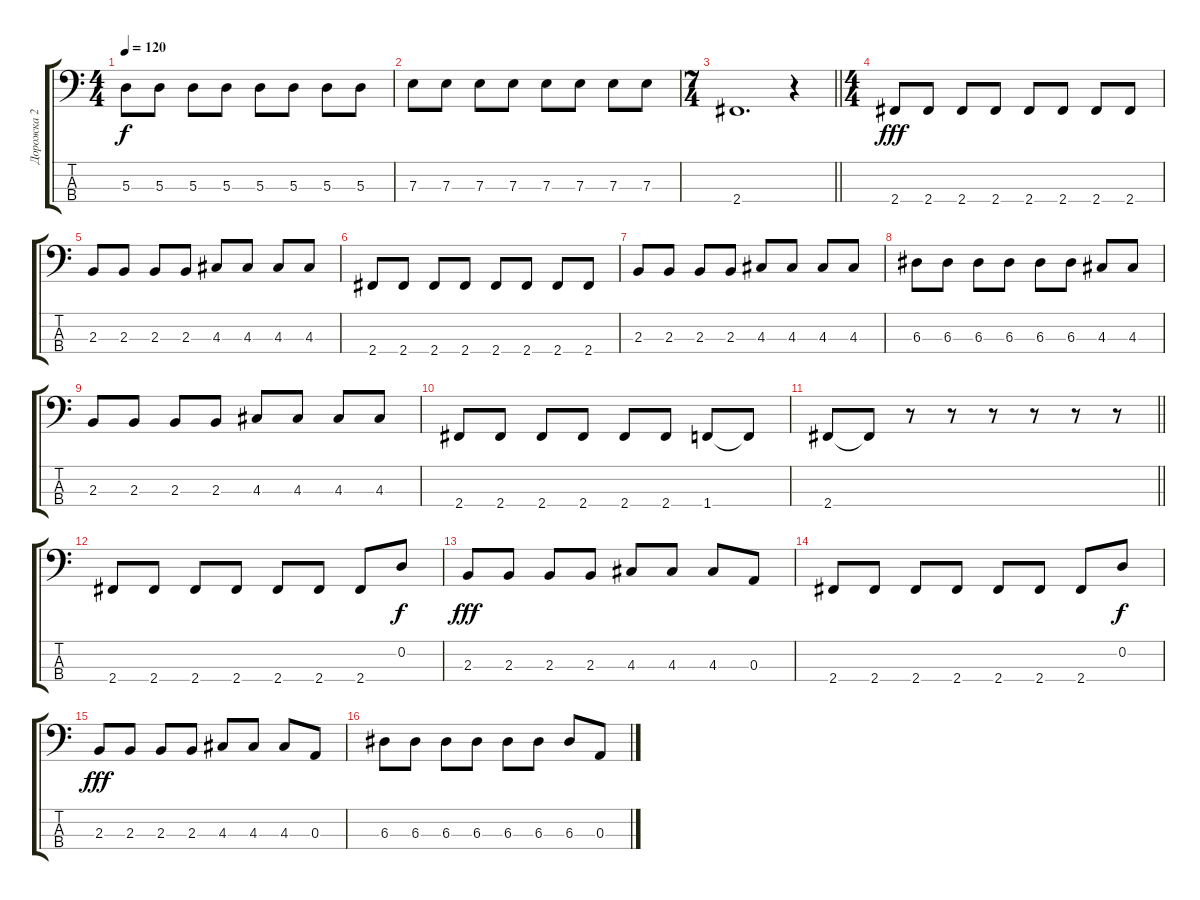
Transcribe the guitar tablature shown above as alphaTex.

\track ("Дорожка 2" "Дорожка 2") {instrument electricbassfinger}
\staff {score tabs}
\tuning (G2 D2 A1 E1) {hide}
\ts (4 4)
\tempo 120
\clef f4
\ks c
5.3.8{dy f} 5.3.8 5.3.8 5.3.8 5.3.8 5.3.8 5.3.8 5.3.8 |
7.3.8 7.3.8 7.3.8 7.3.8 7.3.8 7.3.8 7.3.8 7.3.8 |
\ts (7 4)
\barLineRight lightlight
2.4.1{d} r.4 |
\ts (4 4)
2.4.8{dy fff} 2.4.8 2.4.8 2.4.8 2.4.8 2.4.8 2.4.8 2.4.8 |
2.3.8 2.3.8 2.3.8 2.3.8 4.3.8 4.3.8 4.3.8 4.3.8 |
2.4.8 2.4.8 2.4.8 2.4.8 2.4.8 2.4.8 2.4.8 2.4.8 |
2.3.8 2.3.8 2.3.8 2.3.8 4.3.8 4.3.8 4.3.8 4.3.8 |
6.3.8 6.3.8 6.3.8 6.3.8 6.3.8 6.3.8 4.3.8 4.3.8 |
2.3.8 2.3.8 2.3.8 2.3.8 4.3.8 4.3.8 4.3.8 4.3.8 |
2.4.8 2.4.8 2.4.8 2.4.8 2.4.8 2.4.8 1.4.8 1.4{t}.8 |
\barLineRight lightlight
2.4.8 2.4{t}.8 r.8 r.8 r.8 r.8 r.8 r.8 |
2.4.8 2.4.8 2.4.8 2.4.8 2.4.8 2.4.8 2.4.8 0.2.8{dy f} |
2.3.8{dy fff} 2.3.8 2.3.8 2.3.8 4.3.8 4.3.8 4.3.8 0.3.8 |
2.4.8 2.4.8 2.4.8 2.4.8 2.4.8 2.4.8 2.4.8 0.2.8{dy f} |
2.3.8{dy fff} 2.3.8 2.3.8 2.3.8 4.3.8 4.3.8 4.3.8 0.3.8 |
6.3.8 6.3.8 6.3.8 6.3.8 6.3.8 6.3.8 6.3.8 0.3.8
